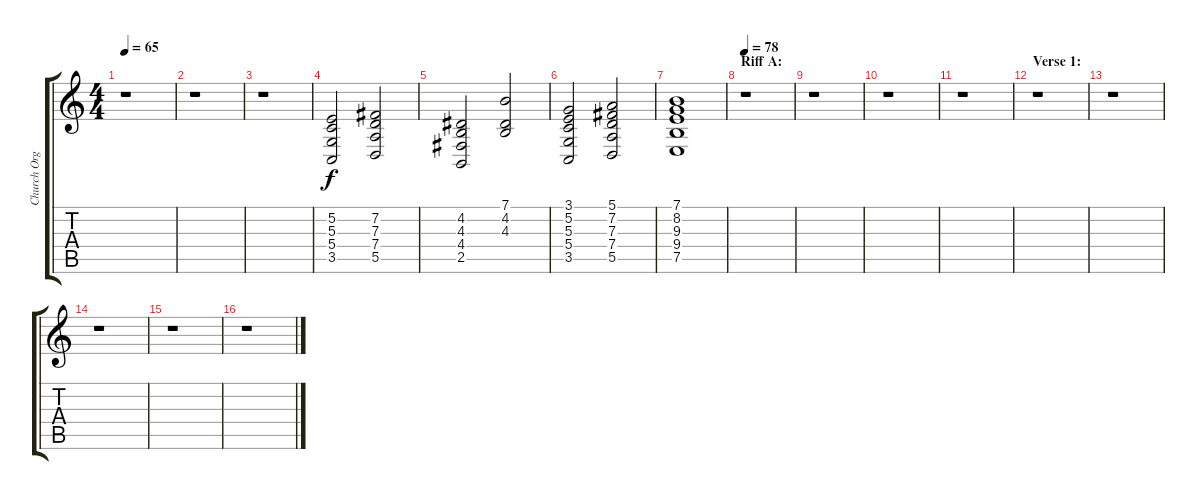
\track ("Church Organ" "Church Org") {instrument churchorgan}
\staff {score tabs}
\tuning (E4 B3 G3 D3 A2 E2) {hide}
\ts (4 4)
\tempo 65
\clef g2
\ks c
r.1{dy f} |
r.1 |
r.1 |
(5.2 5.3 5.4 3.5).2 (7.2 7.3 7.4 5.5).2 |
(4.2 4.3 4.4 2.5).2 (7.1 4.2 4.3).2 |
(3.1 5.2 5.3 5.4 3.5).2 (5.1 7.2 7.3 7.4 5.5).2 |
(7.1 8.2 9.3 9.4 7.5).1 |
\section ("" "Riff A:")
\tempo 78
r.1 |
r.1 |
r.1 |
r.1 |
\section ("" "Verse 1:")
r.1 |
r.1 |
r.1 |
r.1 |
r.1
